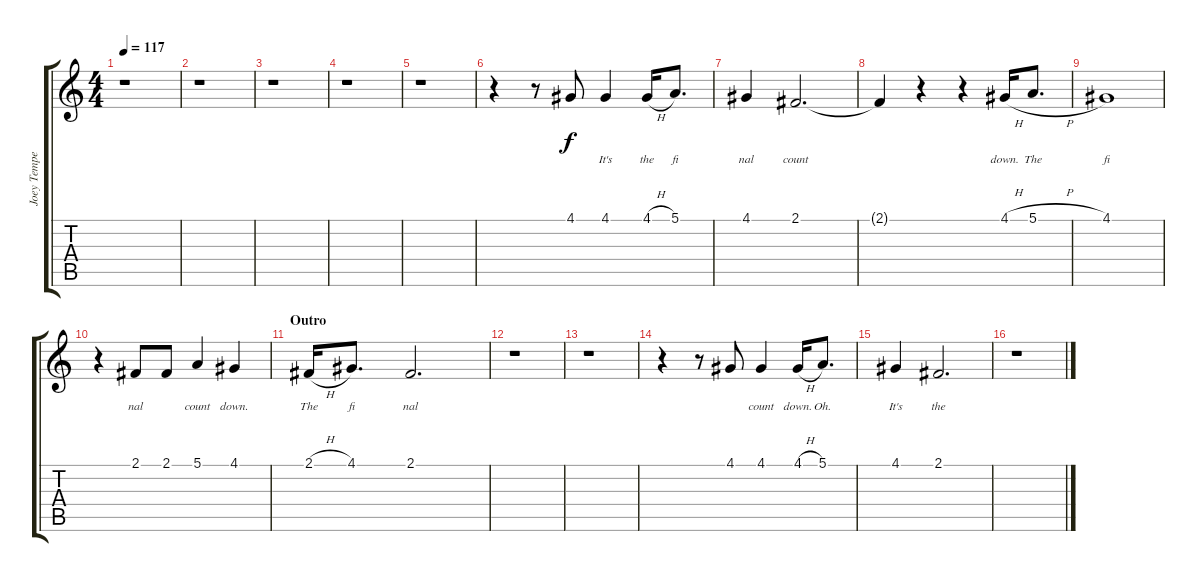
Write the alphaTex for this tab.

\track ("Joey Tempest (Vocals)" "Joey Tempe") {instrument clarinet}
\staff {score tabs}
\tuning (E4 B3 G3 D3 A2 E2) {hide}
\ts (4 4)
\tempo 117
\clef g2
\ks c
r.1{dy f} |
r.1 |
r.1 |
r.1 |
r.1 |
r.4 r.8 4.1.8{lyrics (0 "") lyrics (1 "") lyrics (2 "") lyrics (3 "") lyrics (4 "")} 4.1.4{lyrics (0 "It's") lyrics (1 "") lyrics (2 "") lyrics (3 "") lyrics (4 "")} 4.1{h}.16{lyrics (0 "the") lyrics (1 "") lyrics (2 "") lyrics (3 "") lyrics (4 "")} 5.1.8{d lyrics (0 "fi") lyrics (1 "") lyrics (2 "") lyrics (3 "") lyrics (4 "")} |
4.1.4{lyrics (0 "nal") lyrics (1 "") lyrics (2 "") lyrics (3 "") lyrics (4 "")} 2.1.2{d lyrics (0 "count") lyrics (1 "") lyrics (2 "") lyrics (3 "") lyrics (4 "")} |
2.1{t}.4{lyrics (0 "") lyrics (1 "") lyrics (2 "") lyrics (3 "") lyrics (4 "")} r.4 r.4 4.1{h}.16{lyrics (0 "down.") lyrics (1 "") lyrics (2 "") lyrics (3 "") lyrics (4 "")} 5.1{h}.8{d lyrics (0 "The") lyrics (1 "") lyrics (2 "") lyrics (3 "") lyrics (4 "")} |
4.1.1{lyrics (0 "fi") lyrics (1 "") lyrics (2 "") lyrics (3 "") lyrics (4 "")} |
r.4 2.1.8{lyrics (0 "nal") lyrics (1 "") lyrics (2 "") lyrics (3 "") lyrics (4 "")} 2.1.8{lyrics (0 "") lyrics (1 "") lyrics (2 "") lyrics (3 "") lyrics (4 "")} 5.1.4{lyrics (0 "count") lyrics (1 "") lyrics (2 "") lyrics (3 "") lyrics (4 "")} 4.1.4{lyrics (0 "down.") lyrics (1 "") lyrics (2 "") lyrics (3 "") lyrics (4 "")} |
\section ("" "Outro")
2.1{h}.16{lyrics (0 "The") lyrics (1 "") lyrics (2 "") lyrics (3 "") lyrics (4 "")} 4.1.8{d lyrics (0 "fi") lyrics (1 "") lyrics (2 "") lyrics (3 "") lyrics (4 "")} 2.1.2{d lyrics (0 "nal") lyrics (1 "") lyrics (2 "") lyrics (3 "") lyrics (4 "")} |
r.1 |
r.1 |
r.4 r.8 4.1.8{lyrics (0 "") lyrics (1 "") lyrics (2 "") lyrics (3 "") lyrics (4 "")} 4.1.4{lyrics (0 "count") lyrics (1 "") lyrics (2 "") lyrics (3 "") lyrics (4 "")} 4.1{h}.16{lyrics (0 "down.") lyrics (1 "") lyrics (2 "") lyrics (3 "") lyrics (4 "")} 5.1.8{d lyrics (0 "Oh.") lyrics (1 "") lyrics (2 "") lyrics (3 "") lyrics (4 "")} |
4.1.4{lyrics (0 "It's") lyrics (1 "") lyrics (2 "") lyrics (3 "") lyrics (4 "")} 2.1.2{d lyrics (0 "the") lyrics (1 "") lyrics (2 "") lyrics (3 "") lyrics (4 "")} |
r.1
